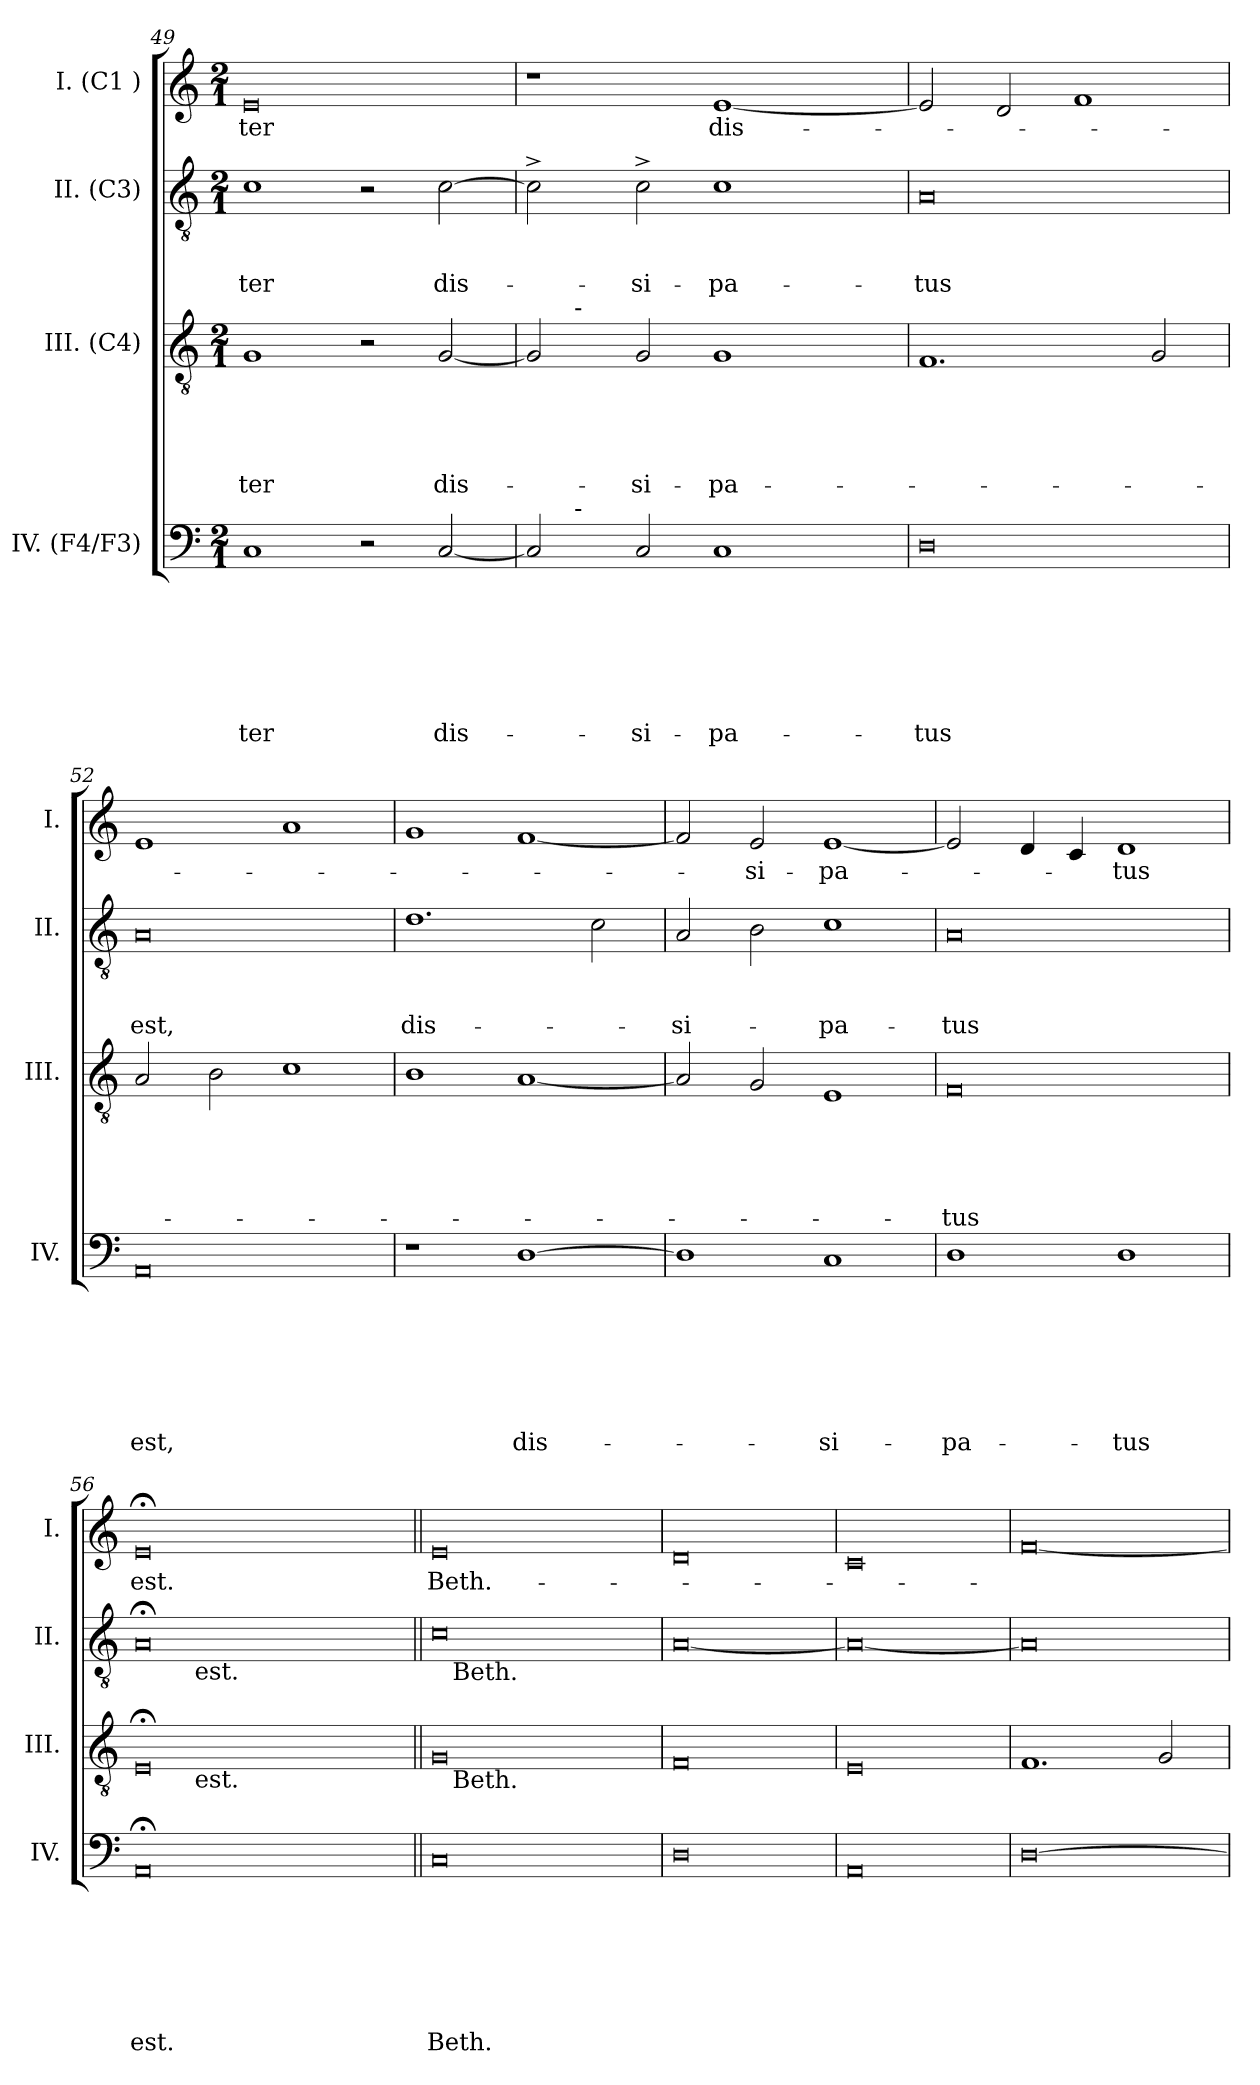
**kern	**text	**text	**text	**text	**text	**text	**text	**kern	**text	**text	**text	**text	**text	**kern	**text	**text	**text	**kern	**text
*part4	*part4	*part4	*part4	*part4	*part4	*part4	*part4	*part3	*part3	*part3	*part3	*part3	*part3	*part2	*part2	*part2	*part2	*part1	*part1
*staff4	*staff4	*staff4	*staff4	*staff4	*staff4	*staff4	*staff4	*staff3	*staff3	*staff3	*staff3	*staff3	*staff3	*staff2	*staff2	*staff2	*staff2	*staff1	*staff1
*I"IV. (F4/F3)	*	*	*	*	*	*	*	*I"III. (C4)	*	*	*	*	*	*I"II. (C3)	*	*	*	*I"I. (C1 )	*
*I'IV.	*	*	*	*	*	*	*	*I'III.	*	*	*	*	*	*I'II.	*	*	*	*I'I.	*
*clefF4	*	*	*	*	*	*	*	*clefGv2	*	*	*	*	*	*clefGv2	*	*	*	*clefG2	*
*k[]	*	*	*	*	*	*	*	*k[]	*	*	*	*	*	*k[]	*	*	*	*k[]	*
*C:	*	*	*	*	*	*	*	*C:	*	*	*	*	*	*C:	*	*	*	*C:	*
*M2/1	*	*	*	*	*	*	*	*M2/1	*	*	*	*	*	*M2/1	*	*	*	*M2/1	*
=49	=49	=49	=49	=49	=49	=49	=49	=49	=49	=49	=49	=49	=49	=49	=49	=49	=49	=49	=49
!	!	!	!	!	!	!	!LO:LY:b	!	!	!	!	!	!LO:LY:b	!	!	!	!LO:LY:b	!	!LO:LY:b:rj
1C	.	.	.	.	.	.	-ter	1G	.	.	.	.	-ter	1c	.	.	-ter	0e	-ter
2r	.	.	.	.	.	.	.	2r	.	.	.	.	.	2r	.	.	.	.	.
!	!	!	!	!	!	!	!LO:LY:b	!	!	!	!	!	!LO:LY:b	!	!	!	!LO:LY:b	!	!
[>2C/	.	.	.	.	.	.	dis-	[>2G/	.	.	.	.	dis-	[>2c\	.	.	dis-	.	.
!!LO:PB:g=z
=50	=50	=50	=50	=50	=50	=50	=50	=50	=50	=50	=50	=50	=50	=50	=50	=50	=50	=50	=50
*^	*	*	*	*	*	*	*	*^	*	*	*	*	*	*	*	*	*	*	*
2C/]	8ryy	.	.	.	.	.	.	.	2G/]	8ryy	.	.	.	.	.	2c^>\]	.	.	.	1r	.
.	32ryy	.	.	.	.	.	.	.	.	32ryy	.	.	.	.	.	.	.	.	.	.	.
!	!	!	!	!	!	!	!	!	!	!LO:TX:a:t=-	!	!	!	!	!	!	!	!	!	!	!
!	!LO:TX:a:t=-	!	!	!	!	!	!	!	!	!	!	!	!	!	!	!	!	!	!	!	!
.	1ryy	.	.	.	.	.	.	.	.	1ryy	.	.	.	.	.	.	.	.	.	.	.
!	!	!	!	!	!	!	!	!LO:LY:b	!	!	!	!	!	!	!LO:LY:b	!	!	!	!LO:LY:b	!	!
2C/	.	.	.	.	.	.	.	-si-	2G/	.	.	.	.	.	-si-	2c^>\	.	.	-si-	.	.
!	!	!	!	!	!	!	!	!LO:LY:b	!	!	!	!	!	!	!LO:LY:b	!	!	!	!LO:LY:b	!	!LO:LY:b
1C	.	.	.	.	.	.	.	-pa-	1G	.	.	.	.	.	-pa-	1c	.	.	-pa-	[<1e	dis-
.	2ryy	.	.	.	.	.	.	.	.	2ryy	.	.	.	.	.	.	.	.	.	.	.
.	4ryy	.	.	.	.	.	.	.	.	4ryy	.	.	.	.	.	.	.	.	.	.	.
.	16.ryy	.	.	.	.	.	.	.	.	16.ryy	.	.	.	.	.	.	.	.	.	.	.
=51	=51	=51	=51	=51	=51	=51	=51	=51	=51	=51	=51	=51	=51	=51	=51	=51	=51	=51	=51	=51	=51
!	!	!	!	!	!	!	!	!LO:LY:b:rj	!	!	!	!	!	!	!	!	!	!	!LO:LY:b:rj	!	!
*v	*v	*	*	*	*	*	*	*	*	*	*	*	*	*	*	*	*	*	*	*	*
*	*	*	*	*	*	*	*	*v	*v	*	*	*	*	*	*	*	*	*	*	*
0D	.	.	.	.	.	.	-tus	1.F	.	.	.	.	.	0A	.	.	-tus	2e/]	.
.	.	.	.	.	.	.	.	.	.	.	.	.	.	.	.	.	.	2d/	.
.	.	.	.	.	.	.	.	.	.	.	.	.	.	.	.	.	.	1f	.
.	.	.	.	.	.	.	.	2G/	.	.	.	.	.	.	.	.	.	.	.
=52	=52	=52	=52	=52	=52	=52	=52	=52	=52	=52	=52	=52	=52	=52	=52	=52	=52	=52	=52
!	!	!	!	!	!	!	!LO:LY:b	!	!	!	!	!	!	!	!	!	!LO:LY:b	!	!
0AA	.	.	.	.	.	.	est,	2A/	.	.	.	.	.	0A	.	.	est,	1e	.
.	.	.	.	.	.	.	.	2B\	.	.	.	.	.	.	.	.	.	.	.
.	.	.	.	.	.	.	.	1c	.	.	.	.	.	.	.	.	.	1a	.
=53	=53	=53	=53	=53	=53	=53	=53	=53	=53	=53	=53	=53	=53	=53	=53	=53	=53	=53	=53
!	!	!	!	!	!	!	!	!	!	!	!	!	!	!	!	!	!LO:LY:b	!	!
1r	.	.	.	.	.	.	.	1B	.	.	.	.	.	1.d	.	.	dis-	1g	.
!	!	!	!	!	!	!	!LO:LY:b	!	!	!	!	!	!	!	!	!	!	!	!
[>1D	.	.	.	.	.	.	dis-	[<1A	.	.	.	.	.	.	.	.	.	[<1f	.
.	.	.	.	.	.	.	.	.	.	.	.	.	.	2c\	.	.	.	.	.
=54	=54	=54	=54	=54	=54	=54	=54	=54	=54	=54	=54	=54	=54	=54	=54	=54	=54	=54	=54
!	!	!	!	!	!	!	!	!	!	!	!	!	!	!	!	!	!LO:LY:b	!	!
1D]	.	.	.	.	.	.	.	2A/]	.	.	.	.	.	2A/	.	.	-si-	2f/]	.
!	!	!	!	!	!	!	!	!	!	!	!	!	!	!	!	!	!	!	!LO:LY:b
.	.	.	.	.	.	.	.	2G/	.	.	.	.	.	2B\	.	.	.	2e/	-si-
!	!	!	!	!	!	!	!LO:LY:b	!	!	!	!	!	!	!	!	!	!LO:LY:b	!	!LO:LY:b
1C	.	.	.	.	.	.	-si-	1E	.	.	.	.	.	1c	.	.	-pa-	[<1e	-pa-
=55	=55	=55	=55	=55	=55	=55	=55	=55	=55	=55	=55	=55	=55	=55	=55	=55	=55	=55	=55
!	!	!	!	!	!	!	!LO:LY:b	!	!	!	!	!	!LO:LY:b:rj	!	!	!	!LO:LY:b:rj	!	!
1D	.	.	.	.	.	.	-pa-	0F	.	.	.	.	-tus	0A	.	.	-tus	2e/]	.
.	.	.	.	.	.	.	.	.	.	.	.	.	.	.	.	.	.	4d/	.
.	.	.	.	.	.	.	.	.	.	.	.	.	.	.	.	.	.	4c/	.
!	!	!	!	!	!	!	!LO:LY:b	!	!	!	!	!	!	!	!	!	!	!	!LO:LY:b
1D	.	.	.	.	.	.	-tus	.	.	.	.	.	.	.	.	.	.	1d	-tus
!!LO:LB:g=z
=56	=56	=56	=56	=56	=56	=56	=56	=56	=56	=56	=56	=56	=56	=56	=56	=56	=56	=56	=56
!	!	!	!	!	!	!	!LO:LY:b	!	!	!	!	!	!	!	!	!	!	!	!LO:LY:b
*	*	*	*	*	*	*	*	*^	*	*	*	*	*	*^	*	*	*	*	*
0AA;	.	.	.	.	.	.	est.	0E;	4ryy	.	.	.	.	.	0A;	4ryy	.	.	.	0e;	est.
.	.	.	.	.	.	.	.	.	32ryy	.	.	.	.	.	.	32ryy	.	.	.	.	.
!	!	!	!	!	!	!	!	!	!	!	!	!	!	!	!	!LO:TX:b:t=est.	!	!	!	!	!
!	!	!	!	!	!	!	!	!	!LO:TX:b:t=est.	!	!	!	!	!	!	!	!	!	!	!	!
.	.	.	.	.	.	.	.	.	1ryy	.	.	.	.	.	.	1ryy	.	.	.	.	.
.	.	.	.	.	.	.	.	.	2ryy	.	.	.	.	.	.	2ryy	.	.	.	.	.
.	.	.	.	.	.	.	.	.	8..ryy	.	.	.	.	.	.	8..ryy	.	.	.	.	.
=57||	=57||	=57||	=57||	=57||	=57||	=57||	=57||	=57||	=57||	=57||	=57||	=57||	=57||	=57||	=57||	=57||	=57||	=57||	=57||	=57||	=57||
!	!	!	!	!	!	!	!LO:LY:b	!	!	!	!	!	!	!	!	!	!	!	!	!	!LO:LY:b
0C	.	.	.	.	.	.	Beth.	0G	16ryy	.	.	.	.	.	0c	16ryy	.	.	.	0e	Beth.-
!	!	!	!	!	!	!	!	!	!	!	!	!	!	!	!	!LO:TX:b:t=Beth.	!	!	!	!	!
!	!	!	!	!	!	!	!	!	!LO:TX:b:t=Beth.	!	!	!	!	!	!	!	!	!	!	!	!
.	.	.	.	.	.	.	.	.	1ryy	.	.	.	.	.	.	1ryy	.	.	.	.	.
.	.	.	.	.	.	.	.	.	2...ryy	.	.	.	.	.	.	2...ryy	.	.	.	.	.
*	*	*	*	*	*	*	*	*v	*v	*	*	*	*	*	*	*	*	*	*	*	*
*	*	*	*	*	*	*	*	*	*	*	*	*	*	*v	*v	*	*	*	*	*
=58	=58	=58	=58	=58	=58	=58	=58	=58	=58	=58	=58	=58	=58	=58	=58	=58	=58	=58	=58
0D	.	.	.	.	.	.	.	0F	.	.	.	.	.	[<0A	.	.	.	0d	.
=59	=59	=59	=59	=59	=59	=59	=59	=59	=59	=59	=59	=59	=59	=59	=59	=59	=59	=59	=59
0AA	.	.	.	.	.	.	.	0E	.	.	.	.	.	0A_	.	.	.	0c	.
=60	=60	=60	=60	=60	=60	=60	=60	=60	=60	=60	=60	=60	=60	=60	=60	=60	=60	=60	=60
[>0D	.	.	.	.	.	.	.	1.F	.	.	.	.	.	0A]	.	.	.	[<0f	.
.	.	.	.	.	.	.	.	2G/	.	.	.	.	.	.	.	.	.	.	.
=	=	=	=	=	=	=	=	=	=	=	=	=	=	=	=	=	=	=	=
*-	*-	*-	*-	*-	*-	*-	*-	*-	*-	*-	*-	*-	*-	*-	*-	*-	*-	*-	*-
